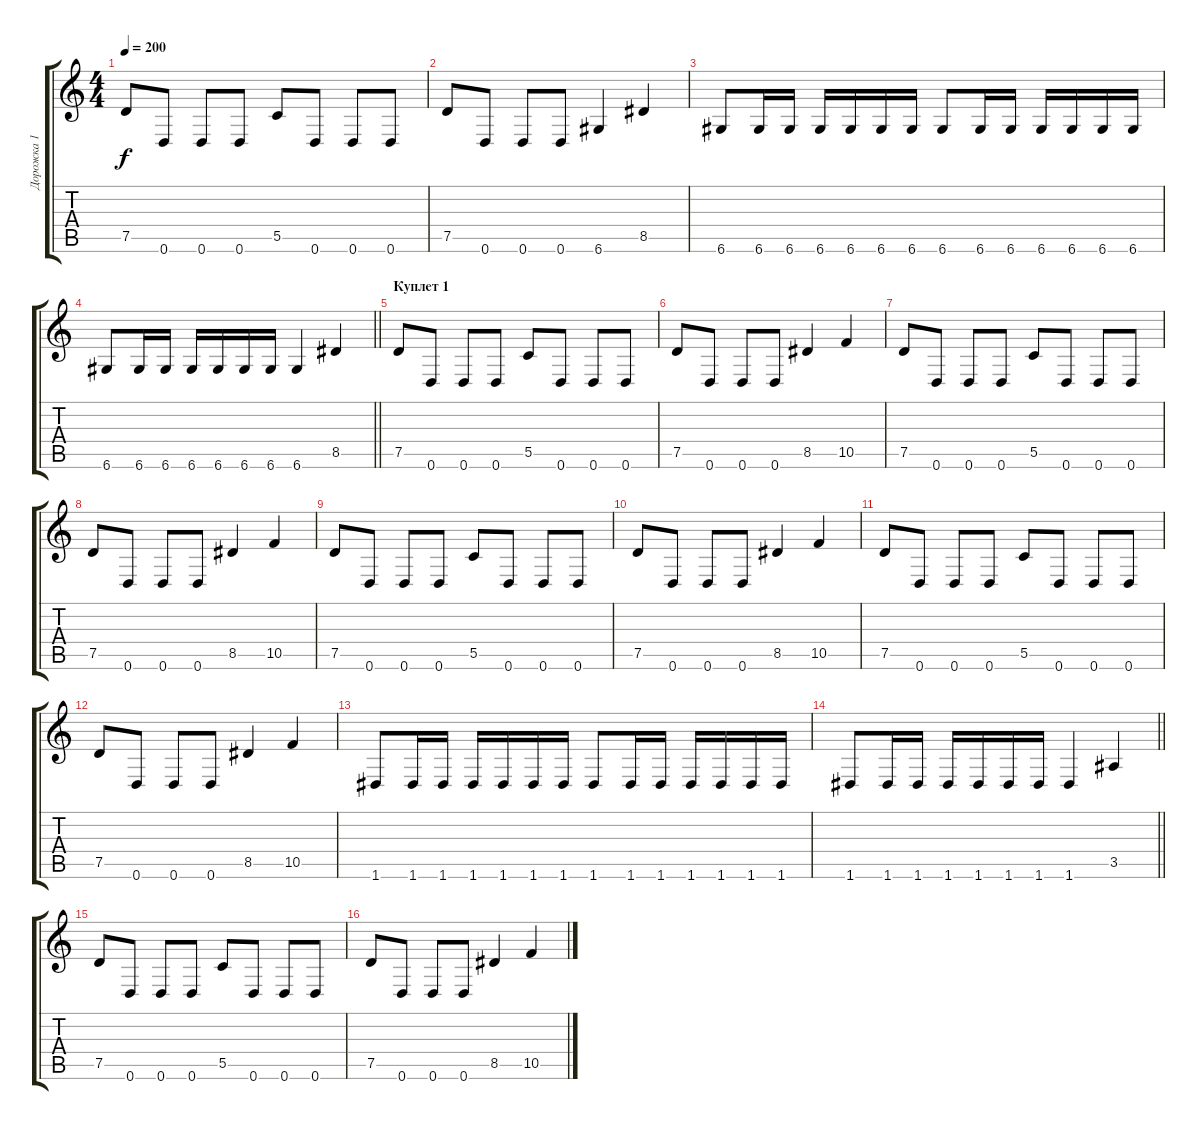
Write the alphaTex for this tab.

\track ("Дорожка 1" "Дорожка 1") {instrument distortionguitar}
\staff {score tabs}
\tuning (D4 A3 F3 C3 G2 D2) {hide}
\ts (4 4)
\tempo 200
\clef g2
\ks c
7.5.8{dy f} 0.6.8 0.6.8 0.6.8 5.5.8 0.6.8 0.6.8 0.6.8 |
7.5.8 0.6.8 0.6.8 0.6.8 6.6.4 8.5.4 |
6.6.8 6.6.16 6.6.16 6.6.16 6.6.16 6.6.16 6.6.16 6.6.8 6.6.16 6.6.16 6.6.16 6.6.16 6.6.16 6.6.16 |
\barLineRight lightlight
6.6.8 6.6.16 6.6.16 6.6.16 6.6.16 6.6.16 6.6.16 6.6.4 8.5.4 |
\section ("" "Куплет 1")
7.5.8 0.6.8 0.6.8 0.6.8 5.5.8 0.6.8 0.6.8 0.6.8 |
7.5.8 0.6.8 0.6.8 0.6.8 8.5.4 10.5.4 |
7.5.8 0.6.8 0.6.8 0.6.8 5.5.8 0.6.8 0.6.8 0.6.8 |
7.5.8 0.6.8 0.6.8 0.6.8 8.5.4 10.5.4 |
7.5.8 0.6.8 0.6.8 0.6.8 5.5.8 0.6.8 0.6.8 0.6.8 |
7.5.8 0.6.8 0.6.8 0.6.8 8.5.4 10.5.4 |
7.5.8 0.6.8 0.6.8 0.6.8 5.5.8 0.6.8 0.6.8 0.6.8 |
7.5.8 0.6.8 0.6.8 0.6.8 8.5.4 10.5.4 |
1.6.8 1.6.16 1.6.16 1.6.16 1.6.16 1.6.16 1.6.16 1.6.8 1.6.16 1.6.16 1.6.16 1.6.16 1.6.16 1.6.16 |
\barLineRight lightlight
1.6.8 1.6.16 1.6.16 1.6.16 1.6.16 1.6.16 1.6.16 1.6.4 3.5.4 |
7.5.8 0.6.8 0.6.8 0.6.8 5.5.8 0.6.8 0.6.8 0.6.8 |
7.5.8 0.6.8 0.6.8 0.6.8 8.5.4 10.5.4
